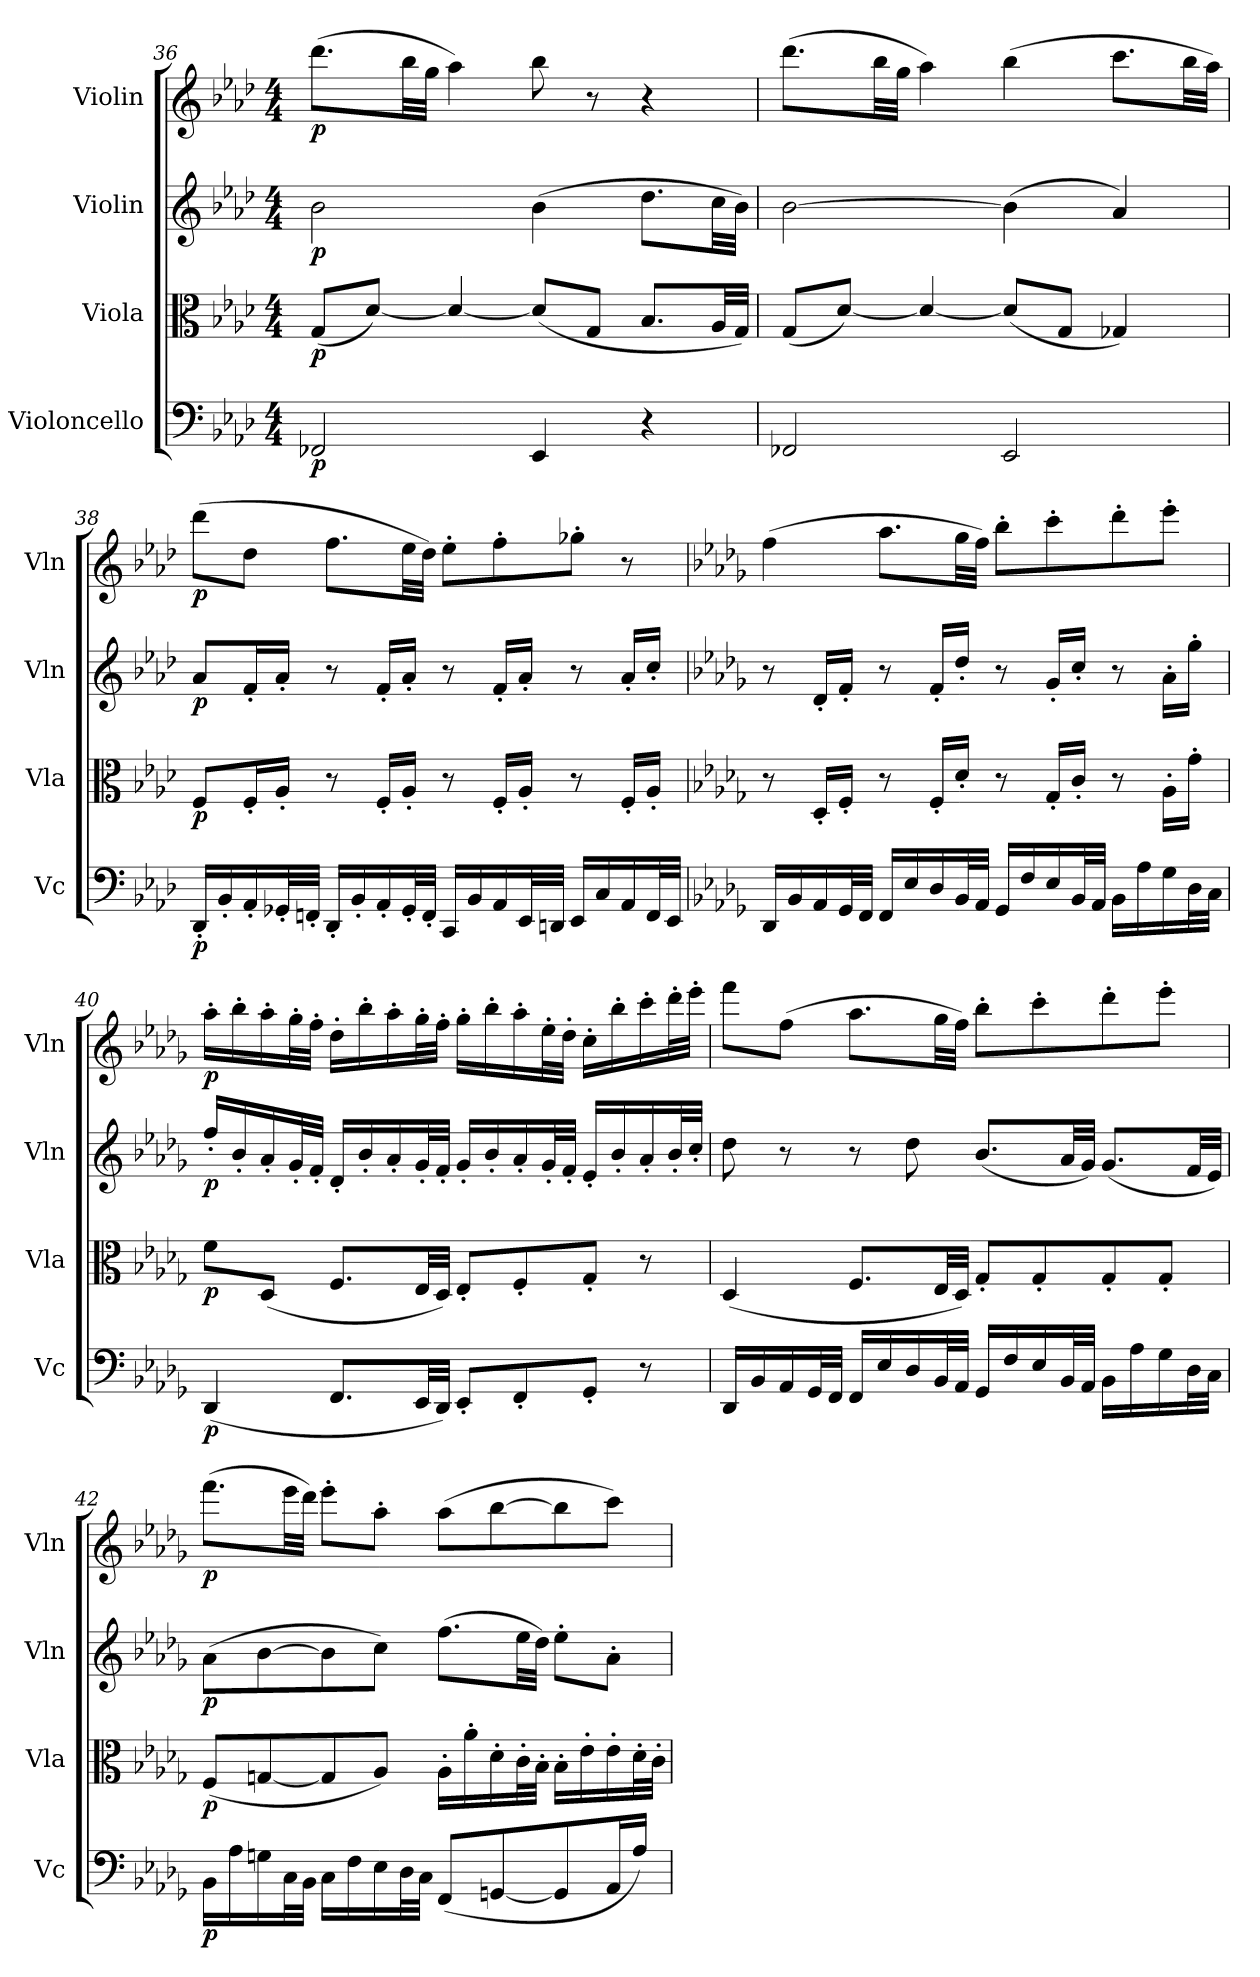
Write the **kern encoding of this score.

**kern	**dynam	**kern	**dynam	**kern	**dynam	**kern	**dynam
*part4	*part4	*part3	*part3	*part2	*part2	*part1	*part1
*staff4	*staff4	*staff3	*staff3	*staff2	*staff2	*staff1	*staff1
*I"Violoncello	*	*I"Viola	*	*I"Violin	*	*I"Violin	*
*I'Vc	*	*I'Vla	*	*I'Vln	*	*I'Vln	*
*clefF4	*	*clefC3	*	*clefG2	*	*clefG2	*
*k[b-e-a-d-]	*	*k[b-e-a-d-]	*	*k[b-e-a-d-]	*	*k[b-e-a-d-]	*
*M4/4	*	*M4/4	*	*M4/4	*	*M4/4	*
=36	=36	=36	=36	=36	=36	=36	=36
2FF-X/	p	(8G/L	p	2b-\	p	(8.ddd-\L	p
.	.	[8d-/J)	.	.	.	.	.
.	.	.	.	.	.	32bb-\LL	.
.	.	.	.	.	.	32gg\JJJ	.
.	.	4d-/_	.	.	.	4aa-\)	.
4EE-/	.	(8d-/L]	.	(4b-\	.	8bb-\	.
.	.	8G/J	.	.	.	8r	.
4r	.	8.B-/L	.	8.dd-\L	.	4r	.
.	.	32A-/LL	.	32cc\LL	.	.	.
.	.	32G/JJJ)	.	32b-\JJJ)	.	.	.
=37	=37	=37	=37	=37	=37	=37	=37
2FF-X/	.	(8G/L	.	[2b-\	.	(8.ddd-\L	.
.	.	[8d-/J)	.	.	.	.	.
.	.	.	.	.	.	32bb-\LL	.
.	.	.	.	.	.	32gg\JJJ	.
.	.	4d-/_	.	.	.	4aa-\)	.
2EE-/	.	(8d-/L]	.	(4b-\]	.	(4bb-\	.
.	.	8G/J	.	.	.	.	.
.	.	4G-X/)	.	4a-/)	.	8.ccc\L	.
.	.	.	.	.	.	32bb-\LL	.
.	.	.	.	.	.	32aa-\JJJ)	.
=38	=38	=38	=38	=38	=38	=38	=38
16DD-'/LL	p	8F/L	p	8a-/L	p	(8ddd-\L	p
16BB-'/	.	.	.	.	.	.	.
16AA-'/	.	16F'/L	.	16f'/L	.	8dd-\J	.
32GG-X'/L	.	16A-'/JJ	.	16a-'/JJ	.	.	.
32FFn'/JJJ	.	.	.	.	.	.	.
16DD-'/LL	.	8r	.	8r	.	8.ff\L	.
16BB-'/	.	.	.	.	.	.	.
16AA-'/	.	16F'/LL	.	16f'/LL	.	.	.
32GG-'/L	.	16A-'/JJ	.	16a-'/JJ	.	32ee-\LL	.
32FF'/JJJ	.	.	.	.	.	32dd-\JJJ)	.
16CC/LL	.	8r	.	8r	.	8ee-'\L	.
16BB-/	.	.	.	.	.	.	.
16AA-/	.	16F'/LL	.	16f'/LL	.	8ff'\	.
32EE-/L	.	16A-'/JJ	.	16a-'/JJ	.	.	.
32DDn/JJJ	.	.	.	.	.	.	.
16EE-/LL	.	8r	.	8r	.	8gg-X'\J	.
16C/	.	.	.	.	.	.	.
16AA-/	.	16F'/LL	.	16a-'/LL	.	8r	.
32FF/L	.	16A-'/JJ	.	16cc'/JJ	.	.	.
32EE-/JJJ	.	.	.	.	.	.	.
=39	=39	=39	=39	=39	=39	=39	=39
*k[b-e-a-d-g-]	*	*k[b-e-a-d-g-]	*	*k[b-e-a-d-g-]	*	*k[b-e-a-d-g-]	*
16DD-/LL	.	8r	.	8r	.	(4ff\	.
16BB-/	.	.	.	.	.	.	.
16AA-/	.	16D-'/LL	.	16d-'/LL	.	.	.
32GG-/L	.	16F'/JJ	.	16f'/JJ	.	.	.
32FF/JJJ	.	.	.	.	.	.	.
16FF/LL	.	8r	.	8r	.	8.aa-\L	.
16E-/	.	.	.	.	.	.	.
16D-/	.	16F'/LL	.	16f'/LL	.	.	.
32BB-/L	.	16d-'/JJ	.	16dd-'/JJ	.	32gg-\LL	.
32AA-/JJJ	.	.	.	.	.	32ff\JJJ)	.
16GG-/LL	.	8r	.	8r	.	8bb-'\L	.
16F/	.	.	.	.	.	.	.
16E-/	.	16G-'/LL	.	16g-'/LL	.	8ccc'\	.
32BB-/L	.	16c'/JJ	.	16cc'/JJ	.	.	.
32AA-/JJJ	.	.	.	.	.	.	.
16BB-\LL	.	8r	.	8r	.	8ddd-'\	.
16A-\	.	.	.	.	.	.	.
16G-\	.	16A-'\LL	.	16a-'\LL	.	8eee-'\J	.
32D-\L	.	16g-'\JJ	.	16gg-'\JJ	.	.	.
32C\JJJ	.	.	.	.	.	.	.
=40	=40	=40	=40	=40	=40	=40	=40
(4DD-/	p	8f\L	p	16ff'/LL	p	16aa-'\LL	p
.	.	.	.	16b-'/	.	16bb-'\	.
.	.	(8D-/J	.	16a-'/	.	16aa-'\	.
.	.	.	.	32g-'/L	.	32gg-'\L	.
.	.	.	.	32f'/JJJ	.	32ff'\JJJ	.
8.FF/L	.	8.F/L	.	16d-'/LL	.	16dd-'\LL	.
.	.	.	.	16b-'/	.	16bb-'\	.
.	.	.	.	16a-'/	.	16aa-'\	.
32EE-/LL	.	32E-/LL	.	32g-'/L	.	32gg-'\L	.
32DD-/JJJ)	.	32D-/JJJ)	.	32f'/JJJ	.	32ff'\JJJ	.
8EE-'/L	.	8E-'/L	.	16g-'/LL	.	16gg-'\LL	.
.	.	.	.	16b-'/	.	16bb-'\	.
8FF'/	.	8F'/	.	16a-'/	.	16aa-'\	.
.	.	.	.	32g-'/L	.	32ee-'\L	.
.	.	.	.	32f'/JJJ	.	32dd-'\JJJ	.
8GG-'/J	.	8G-'/J	.	16e-'/LL	.	16cc'\LL	.
.	.	.	.	16b-'/	.	16bb-'\	.
8r	.	8r	.	16a-'/	.	16ccc'\	.
.	.	.	.	32b-'/L	.	32ddd-'\L	.
.	.	.	.	32cc'/JJJ	.	32eee-'\JJJ	.
=41	=41	=41	=41	=41	=41	=41	=41
16DD-/LL	.	(4D-/	.	8dd-\	.	8fff\L	.
16BB-/	.	.	.	.	.	.	.
16AA-/	.	.	.	8r	.	(8ff\J	.
32GG-/L	.	.	.	.	.	.	.
32FF/JJJ	.	.	.	.	.	.	.
16FF/LL	.	8.F/L	.	8r	.	8.aa-\L	.
16E-/	.	.	.	.	.	.	.
16D-/	.	.	.	8dd-\	.	.	.
32BB-/L	.	32E-/LL	.	.	.	32gg-\LL	.
32AA-/JJJ	.	32D-/JJJ)	.	.	.	32ff\JJJ)	.
16GG-/LL	.	8G-'/L	.	(8.b-/L	.	8bb-'\L	.
16F/	.	.	.	.	.	.	.
16E-/	.	8G-'/	.	.	.	8ccc'\	.
32BB-/L	.	.	.	32a-/LL	.	.	.
32AA-/JJJ	.	.	.	32g-/JJJ)	.	.	.
16BB-\LL	.	8G-'/	.	(8.g-/L	.	8ddd-'\	.
16A-\	.	.	.	.	.	.	.
16G-\	.	8G-'/J	.	.	.	8eee-'\J	.
32D-\L	.	.	.	32f/LL	.	.	.
32C\JJJ	.	.	.	32e-/JJJ)	.	.	.
=42	=42	=42	=42	=42	=42	=42	=42
16BB-\LL	p	(8F/L	p	(8a-\L	p	(8.fff\L	p
16A-\	.	.	.	.	.	.	.
16Gn\	.	[8Gn/	.	[8b-\	.	.	.
32C\L	.	.	.	.	.	32eee-\LL	.
32BB-\JJJ	.	.	.	.	.	32ddd-\JJJ)	.
16C\LL	.	8G/]	.	8b-\]	.	8eee-'\L	.
16F\	.	.	.	.	.	.	.
16E-\	.	8A-/J)	.	8cc\J)	.	8aa-'\J	.
32D-\L	.	.	.	.	.	.	.
32C\JJJ	.	.	.	.	.	.	.
(8FF/L	.	16A-'\LL	.	(8.ff\L	.	(8aa-\L	.
.	.	16a-'\	.	.	.	.	.
[8GGn/	.	16d-'\	.	.	.	[8bb-\	.
.	.	32c'\L	.	32ee-\LL	.	.	.
.	.	32B-'\JJJ	.	32dd-\JJJ)	.	.	.
8GG/]	.	16B-'\LL	.	8ee-'\L	.	8bb-\]	.
.	.	16e-'\	.	.	.	.	.
16AA-/L	.	16e-'\	.	8a-'\J	.	8ccc\J)	.
16A-/JJ)	.	32d-'\L	.	.	.	.	.
.	.	32c'\JJJ	.	.	.	.	.
=	=	=	=	=	=	=	=
*-	*-	*-	*-	*-	*-	*-	*-
